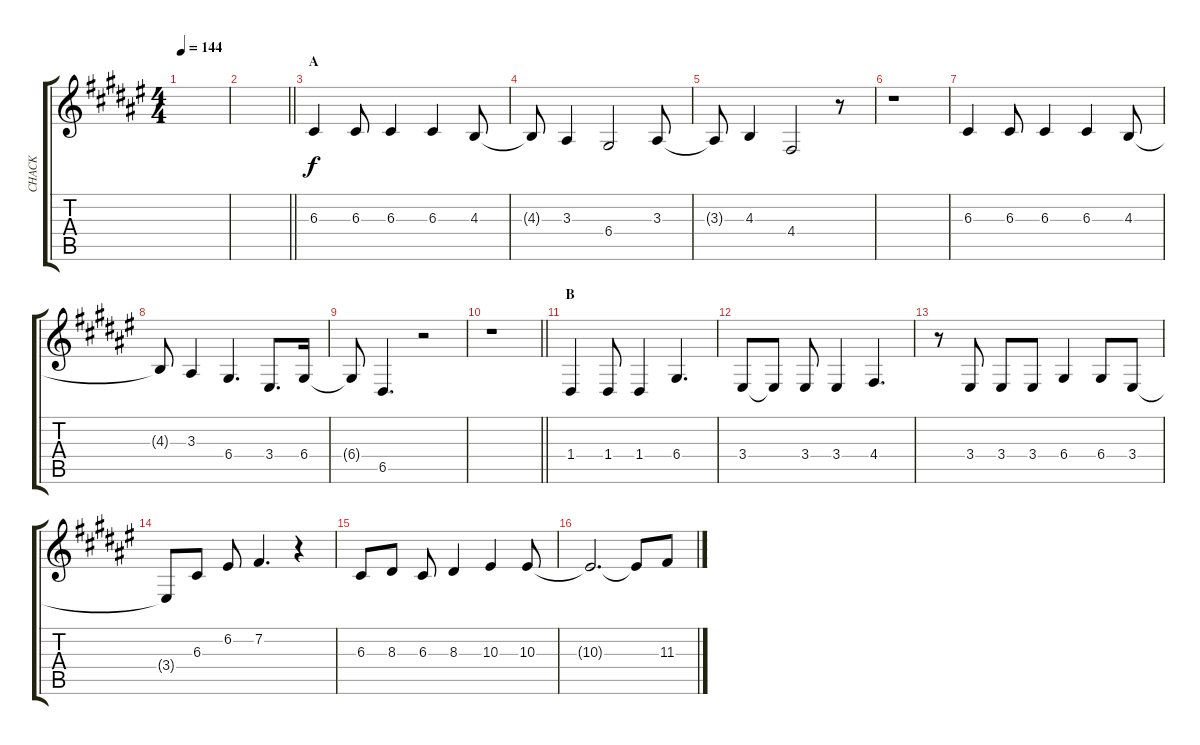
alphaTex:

\track ("CHACK" "CHACK") {instrument voiceoohs}
\staff {score tabs}
\tuning (E4 B3 G3 D3 A2 E2) {hide}
\ts (4 4)
\tempo 144
\clef g2
\ks d#minor
|
\barLineRight lightlight
|
\section ("" "A")
6.3.4 6.3.8 6.3.4 6.3.4 4.3.8 |
4.3{t}.8 3.3.4 6.4.2 3.3.8 |
3.3{t}.8 4.3.4 4.4.2 r.8 |
r.1 |
6.3.4 6.3.8 6.3.4 6.3.4 4.3.8 |
4.3{t}.8 3.3.4 6.4.4{d} 3.4.8{d} 6.4.16 |
6.4{t}.8 6.5.4{d} r.2 |
\barLineRight lightlight
r.1 |
\section ("" "B")
1.4.4 1.4.8 1.4.4 6.4.4{d} |
3.4.8 3.4{t}.8 3.4.8 3.4.4 4.4.4{d} |
r.8 3.4.8 3.4.8 3.4.8 6.4.4 6.4.8 3.4.8 |
3.4{t}.8 6.3.8 6.2.8 7.2.4{d} r.4 |
6.3.8 8.3.8 6.3.8 8.3.4 10.3.4 10.3.8 |
10.3{t}.2{d} 10.3{t}.8 11.3.8
